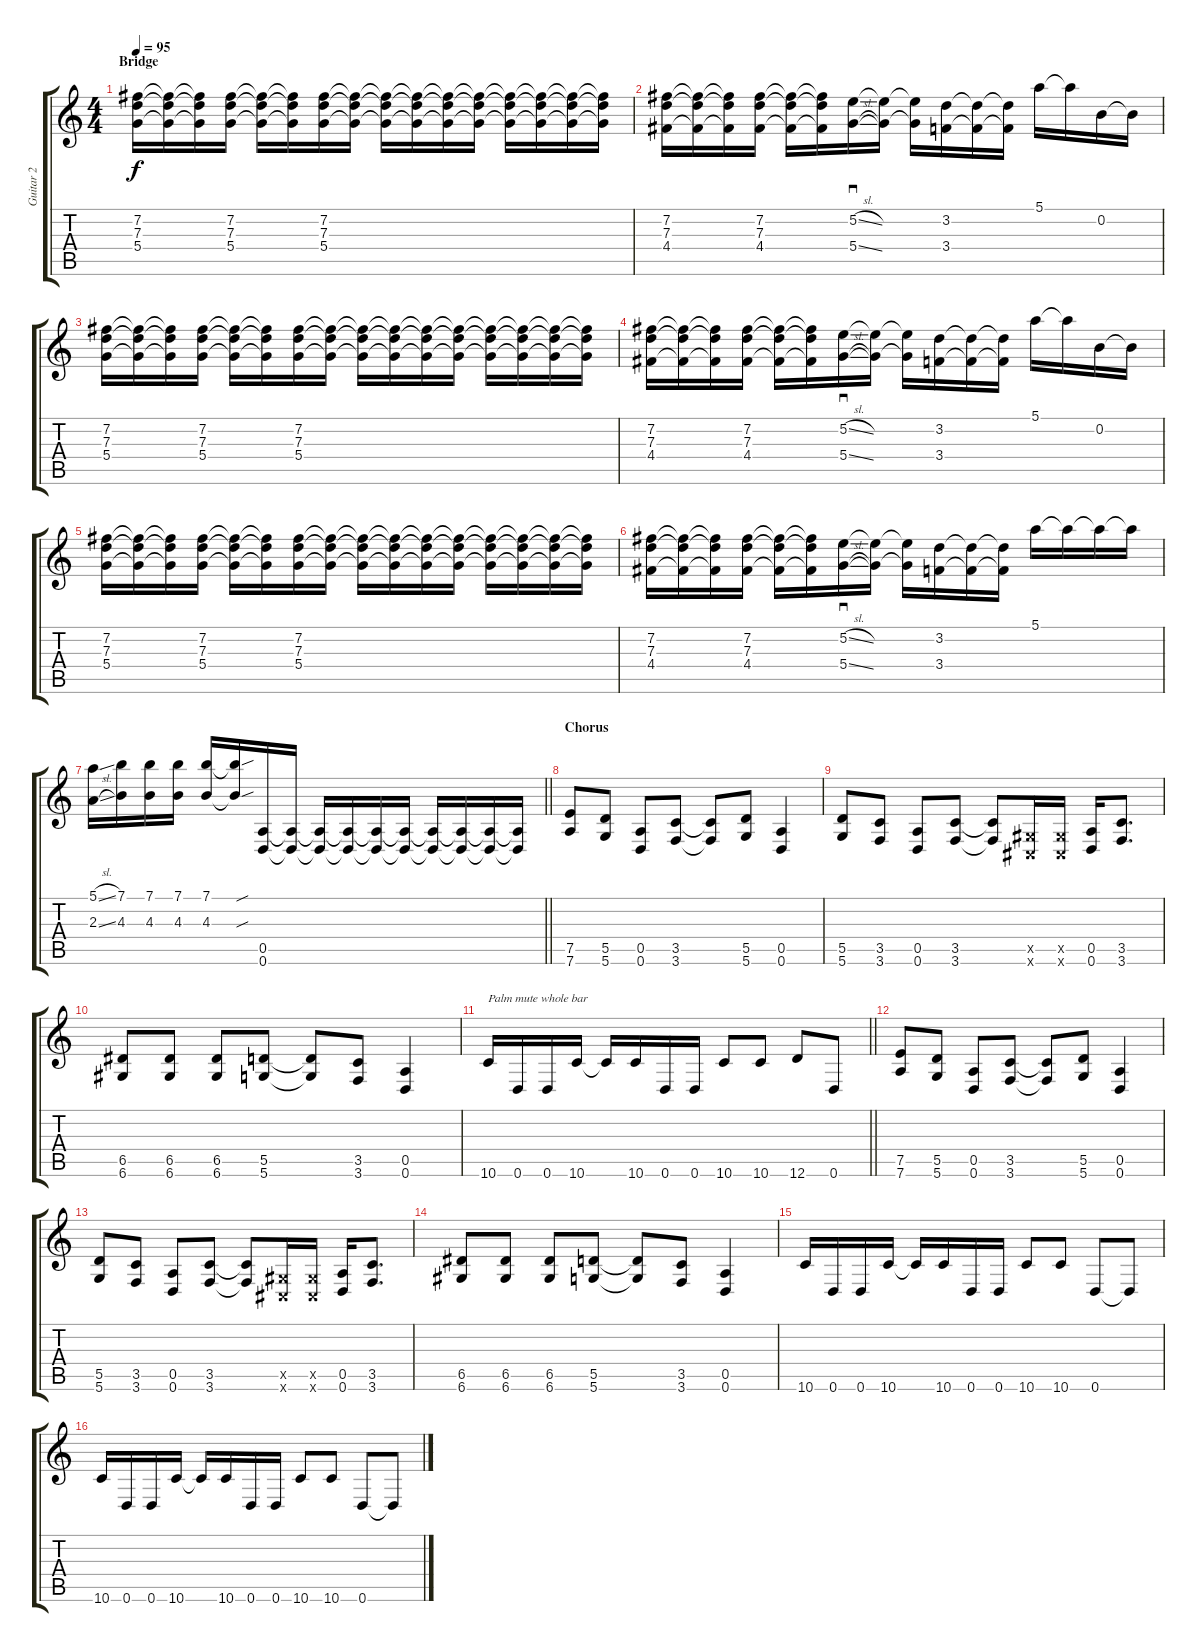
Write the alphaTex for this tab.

\track ("Guitar 2" "Guitar 2") {instrument distortionguitar}
\staff {score tabs}
\tuning (E4 B3 G3 D3 A2 D2) {hide}
\ts (4 4)
\section ("" "Bridge")
\tempo 95
\clef g2
\ks c
(7.2 7.3 5.4).16{dy f} (7.2{t} 7.3{t} 5.4{t}).16 (7.2{t} 7.3{t} 5.4{t}).16 (7.2 7.3 5.4).16 (7.2{t} 7.3{t} 5.4{t}).16 (7.2{t} 7.3{t} 5.4{t}).16 (7.2 7.3 5.4).16 (7.2{t} 7.3{t} 5.4{t}).16 (7.2{t} 7.3{t} 5.4{t}).16 (7.2{t} 7.3{t} 5.4{t}).16 (7.2{t} 7.3{t} 5.4{t}).16 (7.2{t} 7.3{t} 5.4{t}).16 (7.2{t} 7.3{t} 5.4{t}).16 (7.2{t} 7.3{t} 5.4{t}).16 (7.2{t} 7.3{t} 5.4{t}).16 (7.2{t} 7.3{t} 5.4{t}).16 |
(7.2 7.3 4.4).16 (7.2{t} 7.3{t} 4.4{t}).16 (7.2{t} 7.3{t} 4.4{t}).16 (7.2 7.3 4.4).16 (7.2{t} 7.3{t} 4.4{t}).16 (7.2{t} 7.3{t} 4.4{t}).16 (5.2{sl} 5.4{sl}).16{sd} (5.2{t} 5.4{t}).16 (5.2{t} 5.4{t}).16 (3.2 3.4).16 (3.2{t} 3.4{t}).16 (3.2{t} 3.4{t}).16 5.1.16 5.1{t}.16 0.2.16 0.2{t}.16 |
(7.2 7.3 5.4).16 (7.2{t} 7.3{t} 5.4{t}).16 (7.2{t} 7.3{t} 5.4{t}).16 (7.2 7.3 5.4).16 (7.2{t} 7.3{t} 5.4{t}).16 (7.2{t} 7.3{t} 5.4{t}).16 (7.2 7.3 5.4).16 (7.2{t} 7.3{t} 5.4{t}).16 (7.2{t} 7.3{t} 5.4{t}).16 (7.2{t} 7.3{t} 5.4{t}).16 (7.2{t} 7.3{t} 5.4{t}).16 (7.2{t} 7.3{t} 5.4{t}).16 (7.2{t} 7.3{t} 5.4{t}).16 (7.2{t} 7.3{t} 5.4{t}).16 (7.2{t} 7.3{t} 5.4{t}).16 (7.2{t} 7.3{t} 5.4{t}).16 |
(7.2 7.3 4.4).16 (7.2{t} 7.3{t} 4.4{t}).16 (7.2{t} 7.3{t} 4.4{t}).16 (7.2 7.3 4.4).16 (7.2{t} 7.3{t} 4.4{t}).16 (7.2{t} 7.3{t} 4.4{t}).16 (5.2{sl} 5.4{sl}).16{sd} (5.2{t} 5.4{t}).16 (5.2{t} 5.4{t}).16 (3.2 3.4).16 (3.2{t} 3.4{t}).16 (3.2{t} 3.4{t}).16 5.1.16 5.1{t}.16 0.2.16 0.2{t}.16 |
(7.2 7.3 5.4).16 (7.2{t} 7.3{t} 5.4{t}).16 (7.2{t} 7.3{t} 5.4{t}).16 (7.2 7.3 5.4).16 (7.2{t} 7.3{t} 5.4{t}).16 (7.2{t} 7.3{t} 5.4{t}).16 (7.2 7.3 5.4).16 (7.2{t} 7.3{t} 5.4{t}).16 (7.2{t} 7.3{t} 5.4{t}).16 (7.2{t} 7.3{t} 5.4{t}).16 (7.2{t} 7.3{t} 5.4{t}).16 (7.2{t} 7.3{t} 5.4{t}).16 (7.2{t} 7.3{t} 5.4{t}).16 (7.2{t} 7.3{t} 5.4{t}).16 (7.2{t} 7.3{t} 5.4{t}).16 (7.2{t} 7.3{t} 5.4{t}).16 |
(7.2 7.3 4.4).16 (7.2{t} 7.3{t} 4.4{t}).16 (7.2{t} 7.3{t} 4.4{t}).16 (7.2 7.3 4.4).16 (7.2{t} 7.3{t} 4.4{t}).16 (7.2{t} 7.3{t} 4.4{t}).16 (5.2{sl} 5.4{sl}).16{sd} (5.2{t} 5.4{t}).16 (5.2{t} 5.4{t}).16 (3.2 3.4).16 (3.2{t} 3.4{t}).16 (3.2{t} 3.4{t}).16 5.1.16 5.1{t}.16 5.1{t}.16 5.1{t}.16 |
\barLineRight lightlight
(5.1{sl} 2.3{sl}).16 (7.1 4.3).16 (7.1 4.3).16 (7.1 4.3).16 (7.1 4.3).16 (7.1{sou t} 4.3{sou t}).16 (0.5 0.6).16 (0.5{t} 0.6{t}).16 (0.5{t} 0.6{t}).16 (0.5{t} 0.6{t}).16 (0.5{t} 0.6{t}).16 (0.5{t} 0.6{t}).16 (0.5{t} 0.6{t}).16 (0.5{t} 0.6{t}).16 (0.5{t} 0.6{t}).16 (0.5{t} 0.6{t}).16 |
\section ("" "Chorus")
(7.5 7.6).8 (5.5 5.6).8 (0.5 0.6).8 (3.5 3.6).8 (3.5{t} 3.6{t}).8 (5.5 5.6).8 (0.5 0.6).4 |
(5.5 5.6).8 (3.5 3.6).8 (0.5 0.6).8 (3.5 3.6).8 (3.5{t} 3.6{t}).8 (-1.5{x} -1.6{x}).16 (-1.5{x} -1.6{x}).16 (0.5 0.6).16 (3.5 3.6).8{d} |
(6.5 6.6).8 (6.5 6.6).8 (6.5 6.6).8 (5.5 5.6).8 (5.5{t} 5.6{t}).8 (3.5 3.6).8 (0.5 0.6).4 |
\barLineRight lightlight
10.6.16{txt "Palm mute whole bar"} 0.6.16 0.6.16 10.6.16 10.6{t}.16 10.6.16 0.6.16 0.6.16 10.6.8 10.6.8 12.6.8 0.6.8 |
(7.5 7.6).8 (5.5 5.6).8 (0.5 0.6).8 (3.5 3.6).8 (3.5{t} 3.6{t}).8 (5.5 5.6).8 (0.5 0.6).4 |
(5.5 5.6).8 (3.5 3.6).8 (0.5 0.6).8 (3.5 3.6).8 (3.5{t} 3.6{t}).8 (-1.5{x} -1.6{x}).16 (-1.5{x} -1.6{x}).16 (0.5 0.6).16 (3.5 3.6).8{d} |
(6.5 6.6).8 (6.5 6.6).8 (6.5 6.6).8 (5.5 5.6).8 (5.5{t} 5.6{t}).8 (3.5 3.6).8 (0.5 0.6).4 |
10.6.16 0.6.16 0.6.16 10.6.16 10.6{t}.16 10.6.16 0.6.16 0.6.16 10.6.8 10.6.8 0.6.8 0.6{t}.8 |
10.6.16 0.6.16 0.6.16 10.6.16 10.6{t}.16 10.6.16 0.6.16 0.6.16 10.6.8 10.6.8 0.6.8 0.6{t}.8
